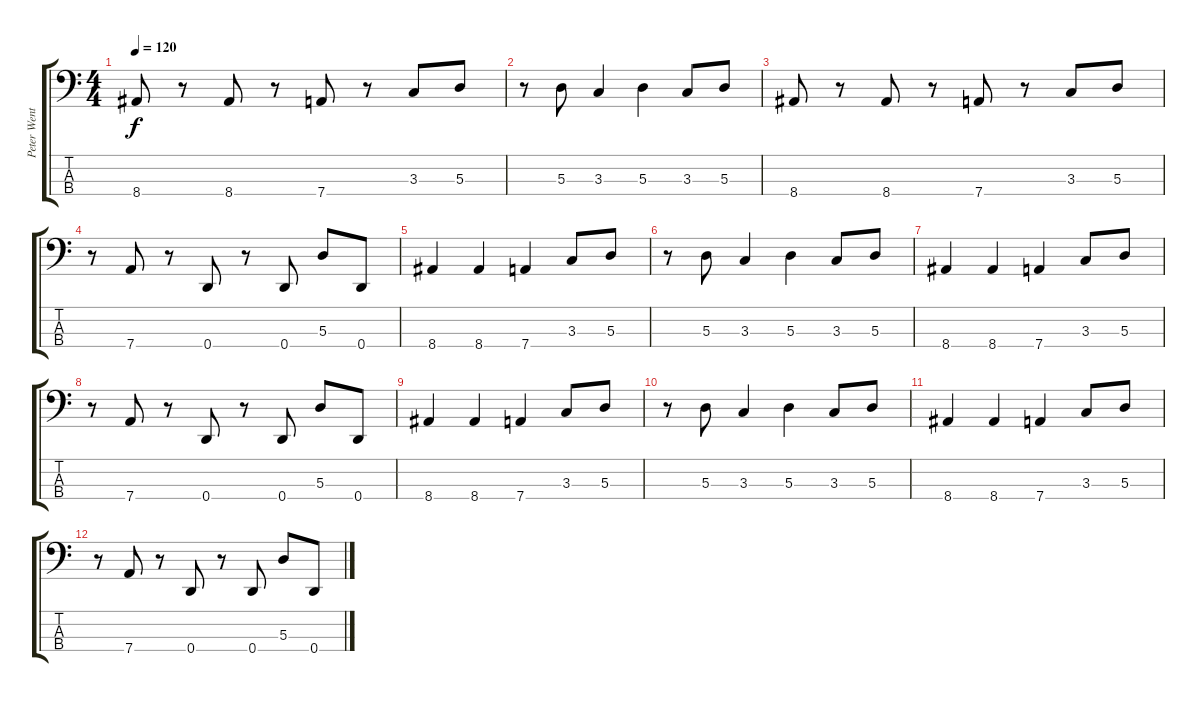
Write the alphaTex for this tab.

\track ("Peter Wentz (Bass)" "Peter Went") {instrument electricbasspick}
\staff {score tabs}
\tuning (G2 D2 A1 D1) {hide}
\ts (4 4)
\tempo 120
\clef f4
\ks c
8.4.8{dy f} r.8 8.4.8 r.8 7.4.8 r.8 3.3.8 5.3.8 |
r.8 5.3.8 3.3.4 5.3.4 3.3.8 5.3.8 |
8.4.8 r.8 8.4.8 r.8 7.4.8 r.8 3.3.8 5.3.8 |
r.8 7.4.8 r.8 0.4.8 r.8 0.4.8 5.3.8 0.4.8 |
8.4.4 8.4.4 7.4.4 3.3.8 5.3.8 |
r.8 5.3.8 3.3.4 5.3.4 3.3.8 5.3.8 |
8.4.4 8.4.4 7.4.4 3.3.8 5.3.8 |
r.8 7.4.8 r.8 0.4.8 r.8 0.4.8 5.3.8 0.4.8 |
8.4.4 8.4.4 7.4.4 3.3.8 5.3.8 |
r.8 5.3.8 3.3.4 5.3.4 3.3.8 5.3.8 |
8.4.4 8.4.4 7.4.4 3.3.8 5.3.8 |
r.8 7.4.8 r.8 0.4.8 r.8 0.4.8 5.3.8 0.4.8
